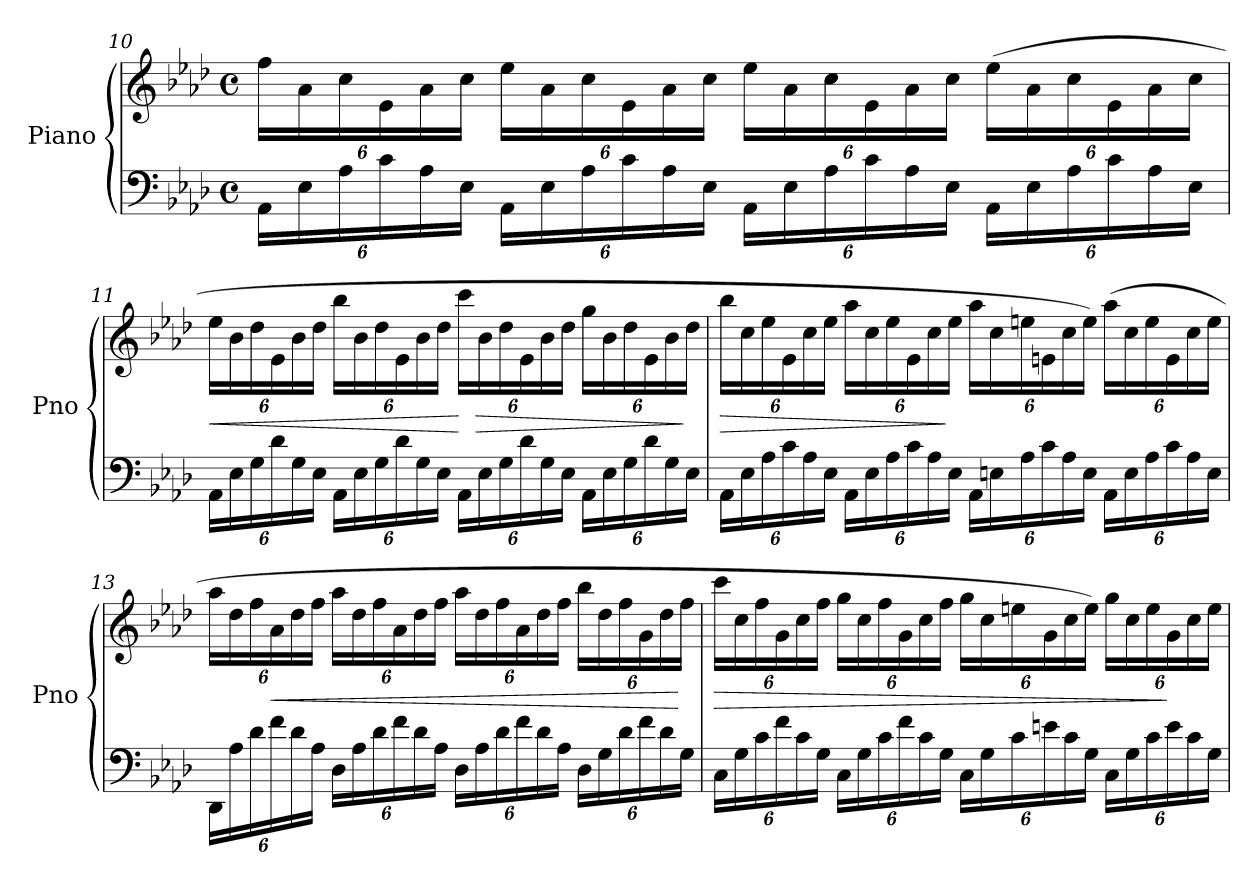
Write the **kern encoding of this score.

**kern	**kern	**dynam
*part1	*part1	*part1
*staff2	*staff1	*staff1/2
*I"Piano	*	*
*I'Pno	*	*
*clefF4	*clefG2	*
*k[b-e-a-d-]	*k[b-e-a-d-]	*
*M4/4	*M4/4	*
*met(c)	*met(c)	*
*Xbrackettup	*Xbrackettup	*
=10	=10	=10
24AA-\LL	24ff\LL	.
24E-\	24a-\	.
24A-\	24cc\	.
24c\	24e-\	.
24A-\	24a-\	.
24E-\JJ	24cc\JJ	.
24AA-\LL	24ee-\LL	.
24E-\	24a-\	.
24A-\	24cc\	.
24c\	24e-\	.
24A-\	24a-\	.
24E-\JJ	24cc\JJ	.
24AA-\LL	24ee-\LL	.
24E-\	24a-\	.
24A-\	24cc\	.
24c\	24e-\	.
24A-\	24a-\	.
24E-\JJ	24cc\JJ	.
24AA-\LL	(24ee-\LL	.
24E-\	24a-\	.
24A-\	24cc\	.
24c\	24e-\	.
24A-\	24a-\	.
24E-\JJ	24cc\JJ	.
!!LO:PB:g=z
=11	=11	=11
!	!	!LO:HP:b
24AA-\LL	24ee-\LL	<
24E-\	24b-\	.
24G\	24dd-\	.
24d-\	24e-\	.
24G\	24b-\	.
24E-\JJ	24dd-\JJ	.
24AA-\LL	24bb-\LL	.
24E-\	24b-\	.
24G\	24dd-\	.
24d-\	24e-\	.
24G\	24b-\	.
24E-\JJ	24dd-\JJ	.
24AA-\LL	24ccc\LL	[
!	!	!LO:HP:b
24E-\	24b-\	>
24G\	24dd-\	.
24d-\	24e-\	.
24G\	24b-\	.
24E-\JJ	24dd-\JJ	.
24AA-\LL	24gg\LL	.
24E-\	24b-\	.
24G\	24dd-\	.
24d-\	24e-\	.
24G\	24b-\	.
24E-\JJ	24dd-\JJ	]
=12	=12	=12
!	!	!LO:HP:b
24AA-\LL	24bb-\LL	>
24E-\	24cc\	.
24A-\	24ee-\	.
24c\	24e-\	.
24A-\	24cc\	.
24E-\JJ	24ee-\JJ	.
24AA-\LL	24aa-\LL	.
24E-\	24cc\	.
24A-\	24ee-\	.
24c\	24e-\	.
24A-\	24cc\	.
24E-\JJ	24ee-\JJ	]
24AA-\LL	24aa-\LL	.
24En\	24cc\	.
24A-\	24een\	.
24c\	24en\	.
24A-\	24cc\	.
24E\JJ	24ee\JJ)	.
24AA-\LL	(24aa-\LL	.
24E\	24cc\	.
24A-\	24ee\	.
24c\	24e\	.
24A-\	24cc\	.
24E\JJ	24ee\JJ	.
!!LO:LB:g=z
=13	=13	=13
24DD-/LL	24aa-\LL	.
24A-\	24dd-\	.
24d-\	24ff\	.
!	!	!LO:HP:b
24f\	24a-\	<
24d-\	24dd-\	.
24A-\JJ	24ff\JJ	.
24D-\LL	24aa-\LL	.
24A-\	24dd-\	.
24d-\	24ff\	.
24f\	24a-\	.
24d-\	24dd-\	.
24A-\JJ	24ff\JJ	.
24D-\LL	24aa-\LL	.
24A-\	24dd-\	.
24d-\	24ff\	.
24f\	24a-\	.
24d-\	24dd-\	.
24A-\JJ	24ff\JJ	.
24D-\LL	24bb-\LL	.
24G\	24dd-\	.
24d-\	24ff\	.
24f\	24g\	.
24d-\	24dd-\	.
24G\JJ	24ff\JJ	[
=14	=14	=14
!	!	!LO:HP:b
24C\LL	24ccc\LL	>
24G\	24cc\	.
24c\	24ff\	.
24f\	24g\	.
24c\	24cc\	.
24G\JJ	24ff\JJ	.
24C\LL	24gg\LL	.
24G\	24cc\	.
24c\	24ff\	.
24f\	24g\	.
24c\	24cc\	.
24G\JJ	24ff\JJ	.
24C\LL	24gg\LL	.
24G\	24cc\	.
24c\	24een\	.
24en\	24g\	.
24c\	24cc\	.
24G\JJ	24ee\JJ)	.
24C\LL	24gg\LL	.
24G\	24cc\	.
24c\	24ee\	.
24e\	24g\	]
24c\	24cc\	.
24G\JJ	24ee\JJ	.
=	=	=
*-	*-	*-
